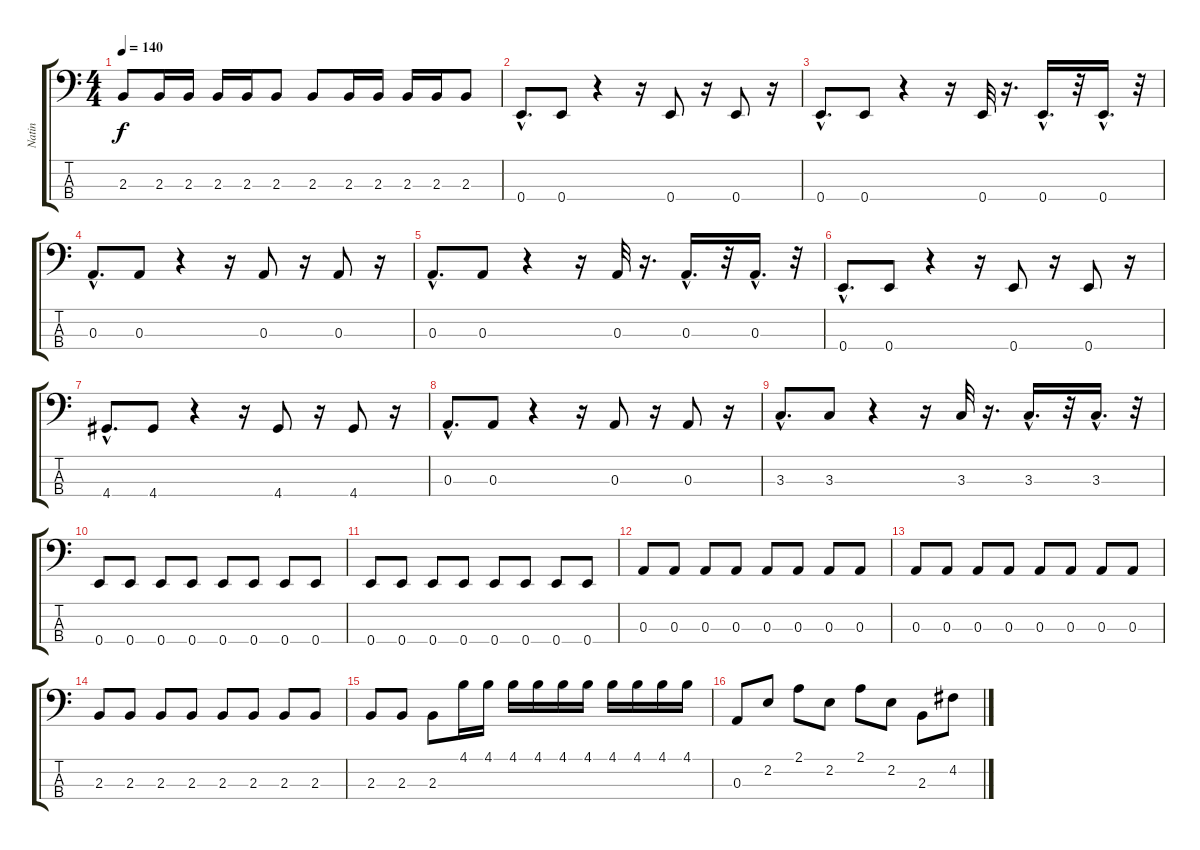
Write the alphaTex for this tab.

\track ("Natin" "Natin") {instrument slapbass2}
\staff {score tabs}
\tuning (G2 D2 A1 E1) {hide}
\ts (4 4)
\tempo 140
\clef f4
\ks c
2.3.8{dy f} 2.3.16 2.3.16 2.3.16 2.3.16 2.3.8 2.3.8 2.3.16 2.3.16 2.3.16 2.3.16 2.3.8 |
0.4{hac}.8{d} 0.4.8 r.4 r.16 0.4.8 r.16 0.4.8 r.16 |
0.4{hac}.8{d} 0.4.8 r.4 r.16 0.4.32 r.16{d} 0.4{hac}.16{d} r.32 0.4{hac}.16{d} r.32 |
0.3{hac}.8{d} 0.3.8 r.4 r.16 0.3.8 r.16 0.3.8 r.16 |
0.3{hac}.8{d} 0.3.8 r.4 r.16 0.3.32 r.16{d} 0.3{hac}.16{d} r.32 0.3{hac}.16{d} r.32 |
0.4{hac}.8{d} 0.4.8 r.4 r.16 0.4.8 r.16 0.4.8 r.16 |
4.4{hac}.8{d} 4.4.8 r.4 r.16 4.4.8 r.16 4.4.8 r.16 |
0.3{hac}.8{d} 0.3.8 r.4 r.16 0.3.8 r.16 0.3.8 r.16 |
3.3{hac}.8{d} 3.3.8 r.4 r.16 3.3.32 r.16{d} 3.3{hac}.16{d} r.32 3.3{hac}.16{d} r.32 |
0.4.8 0.4.8 0.4.8 0.4.8 0.4.8 0.4.8 0.4.8 0.4.8 |
0.4.8 0.4.8 0.4.8 0.4.8 0.4.8 0.4.8 0.4.8 0.4.8 |
0.3.8 0.3.8 0.3.8 0.3.8 0.3.8 0.3.8 0.3.8 0.3.8 |
0.3.8 0.3.8 0.3.8 0.3.8 0.3.8 0.3.8 0.3.8 0.3.8 |
2.3.8 2.3.8 2.3.8 2.3.8 2.3.8 2.3.8 2.3.8 2.3.8 |
2.3.8 2.3.8 2.3.8 4.1.16 4.1.16 4.1.16 4.1.16 4.1.16 4.1.16 4.1.16 4.1.16 4.1.16 4.1.16 |
0.3.8 2.2.8 2.1.8 2.2.8 2.1.8 2.2.8 2.3.8 4.2.8
